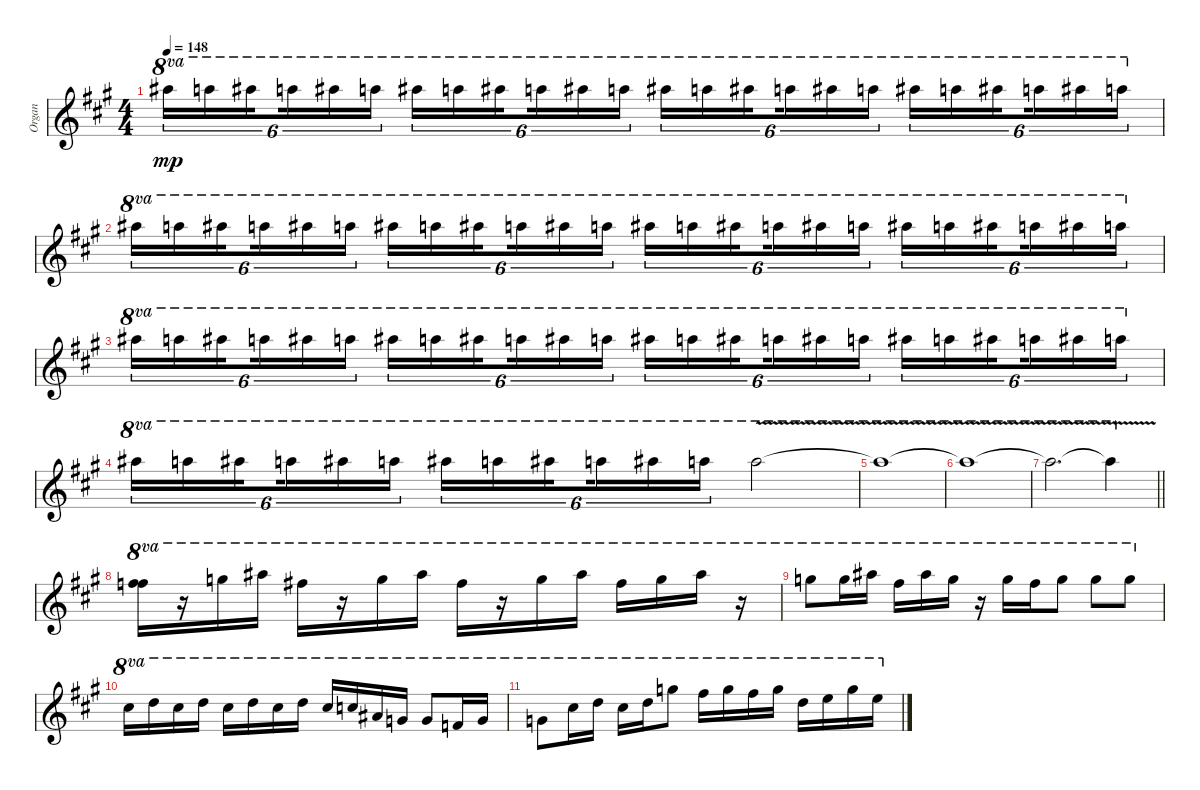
\track ("Organ" "Organ") {instrument drawbarorgan}
\staff {score}
\tuning (E4 B3 G3 D3 A2 E2 B1) {hide}
\ts (4 4)
\tempo 148
\clef g2
\ks a
30.1.16{tu (6 4) ot 8va dy mp} 29.1.16{tu (6 4) ot 8va} 30.1.16{tu (6 4) ot 8va beam splitsecondary} 29.1.16{tu (6 4) ot 8va} 30.1.16{tu (6 4) ot 8va} 29.1.16{tu (6 4) ot 8va} 30.1.16{tu (6 4) ot 8va} 29.1.16{tu (6 4) ot 8va} 30.1.16{tu (6 4) ot 8va beam splitsecondary} 29.1.16{tu (6 4) ot 8va} 30.1.16{tu (6 4) ot 8va} 29.1.16{tu (6 4) ot 8va} 30.1.16{tu (6 4) ot 8va} 29.1.16{tu (6 4) ot 8va} 30.1.16{tu (6 4) ot 8va beam splitsecondary} 29.1.16{tu (6 4) ot 8va} 30.1.16{tu (6 4) ot 8va} 29.1.16{tu (6 4) ot 8va} 30.1.16{tu (6 4) ot 8va} 29.1.16{tu (6 4) ot 8va} 30.1.16{tu (6 4) ot 8va beam splitsecondary} 29.1.16{tu (6 4) ot 8va} 30.1.16{tu (6 4) ot 8va} 29.1.16{tu (6 4) ot 8va} |
30.1.16{tu (6 4) ot 8va} 29.1.16{tu (6 4) ot 8va} 30.1.16{tu (6 4) ot 8va beam splitsecondary} 29.1.16{tu (6 4) ot 8va} 30.1.16{tu (6 4) ot 8va} 29.1.16{tu (6 4) ot 8va} 30.1.16{tu (6 4) ot 8va} 29.1.16{tu (6 4) ot 8va} 30.1.16{tu (6 4) ot 8va beam splitsecondary} 29.1.16{tu (6 4) ot 8va} 30.1.16{tu (6 4) ot 8va} 29.1.16{tu (6 4) ot 8va} 30.1.16{tu (6 4) ot 8va} 29.1.16{tu (6 4) ot 8va} 30.1.16{tu (6 4) ot 8va beam splitsecondary} 29.1.16{tu (6 4) ot 8va} 30.1.16{tu (6 4) ot 8va} 29.1.16{tu (6 4) ot 8va} 30.1.16{tu (6 4) ot 8va} 29.1.16{tu (6 4) ot 8va} 30.1.16{tu (6 4) ot 8va beam splitsecondary} 29.1.16{tu (6 4) ot 8va} 30.1.16{tu (6 4) ot 8va} 29.1.16{tu (6 4) ot 8va} |
30.1.16{tu (6 4) ot 8va} 29.1.16{tu (6 4) ot 8va} 30.1.16{tu (6 4) ot 8va beam splitsecondary} 29.1.16{tu (6 4) ot 8va} 30.1.16{tu (6 4) ot 8va} 29.1.16{tu (6 4) ot 8va} 30.1.16{tu (6 4) ot 8va} 29.1.16{tu (6 4) ot 8va} 30.1.16{tu (6 4) ot 8va beam splitsecondary} 29.1.16{tu (6 4) ot 8va} 30.1.16{tu (6 4) ot 8va} 29.1.16{tu (6 4) ot 8va} 30.1.16{tu (6 4) ot 8va} 29.1.16{tu (6 4) ot 8va} 30.1.16{tu (6 4) ot 8va beam splitsecondary} 29.1.16{tu (6 4) ot 8va} 30.1.16{tu (6 4) ot 8va} 29.1.16{tu (6 4) ot 8va} 30.1.16{tu (6 4) ot 8va} 29.1.16{tu (6 4) ot 8va} 30.1.16{tu (6 4) ot 8va beam splitsecondary} 29.1.16{tu (6 4) ot 8va} 30.1.16{tu (6 4) ot 8va} 29.1.16{tu (6 4) ot 8va} |
30.1.16{tu (6 4) ot 8va} 29.1.16{tu (6 4) ot 8va} 30.1.16{tu (6 4) ot 8va beam splitsecondary} 29.1.16{tu (6 4) ot 8va} 30.1.16{tu (6 4) ot 8va} 29.1.16{tu (6 4) ot 8va} 30.1.16{tu (6 4) ot 8va} 29.1.16{tu (6 4) ot 8va} 30.1.16{tu (6 4) ot 8va beam splitsecondary} 29.1.16{tu (6 4) ot 8va} 30.1.16{tu (6 4) ot 8va} 29.1.16{tu (6 4) ot 8va} 29.1{v}.2{ot 8va} |
29.1{v t}.1{ot 8va} |
29.1{v t}.1{ot 8va} |
\barLineRight lightlight
29.1{v t}.2{d ot 8va} 29.1{v t}.4{ot 8va} |
(26.1 30.2).16{ot 8va} r.16{ot 8va} 27.1.16{ot 8va} 30.1.16{ot 8va} 26.1.16{ot 8va} r.16{ot 8va} 27.1.16{ot 8va} 30.1.16{ot 8va} 26.1.16{ot 8va} r.16{ot 8va} 27.1.16{ot 8va} 30.1.16{ot 8va} 26.1.16{ot 8va} 27.1.16{ot 8va} 30.1.16{ot 8va} r.16{ot 8va} |
27.1.8{ot 8va} 27.1.16{ot 8va} 30.1.16{ot 8va} 26.1.16{ot 8va} 30.1.16{ot 8va} 27.1.16{ot 8va} r.16{ot 8va} 27.1.16{ot 8va} 26.1.16{ot 8va} 27.1.8{ot 8va} 27.1.8{ot 8va} 27.1.8{ot 8va} |
21.1.16{ot 8va} 22.1.16{ot 8va} 21.1.16{ot 8va} 22.1.16{ot 8va} 21.1.16{ot 8va} 22.1.16{ot 8va} 21.1.16{ot 8va} 22.1.16{ot 8va} 21.1.16{ot 8va} 20.1.16{ot 8va} 18.1.16{ot 8va} 15.1.16{ot 8va} 15.1.8{ot 8va} 13.1.16{ot 8va} 15.1.16{ot 8va} |
15.1.8{ot 8va} 21.1.16{ot 8va} 22.1.16{ot 8va} 21.1.16{ot 8va} 22.1.16{ot 8va} 27.1.8{ot 8va} 26.1.16{ot 8va} 27.1.16{ot 8va} 26.1.16{ot 8va} 27.1.16{ot 8va} 22.1.16{ot 8va} 24.1.16{ot 8va} 27.1.16{ot 8va} 24.1.16{ot 8va}
